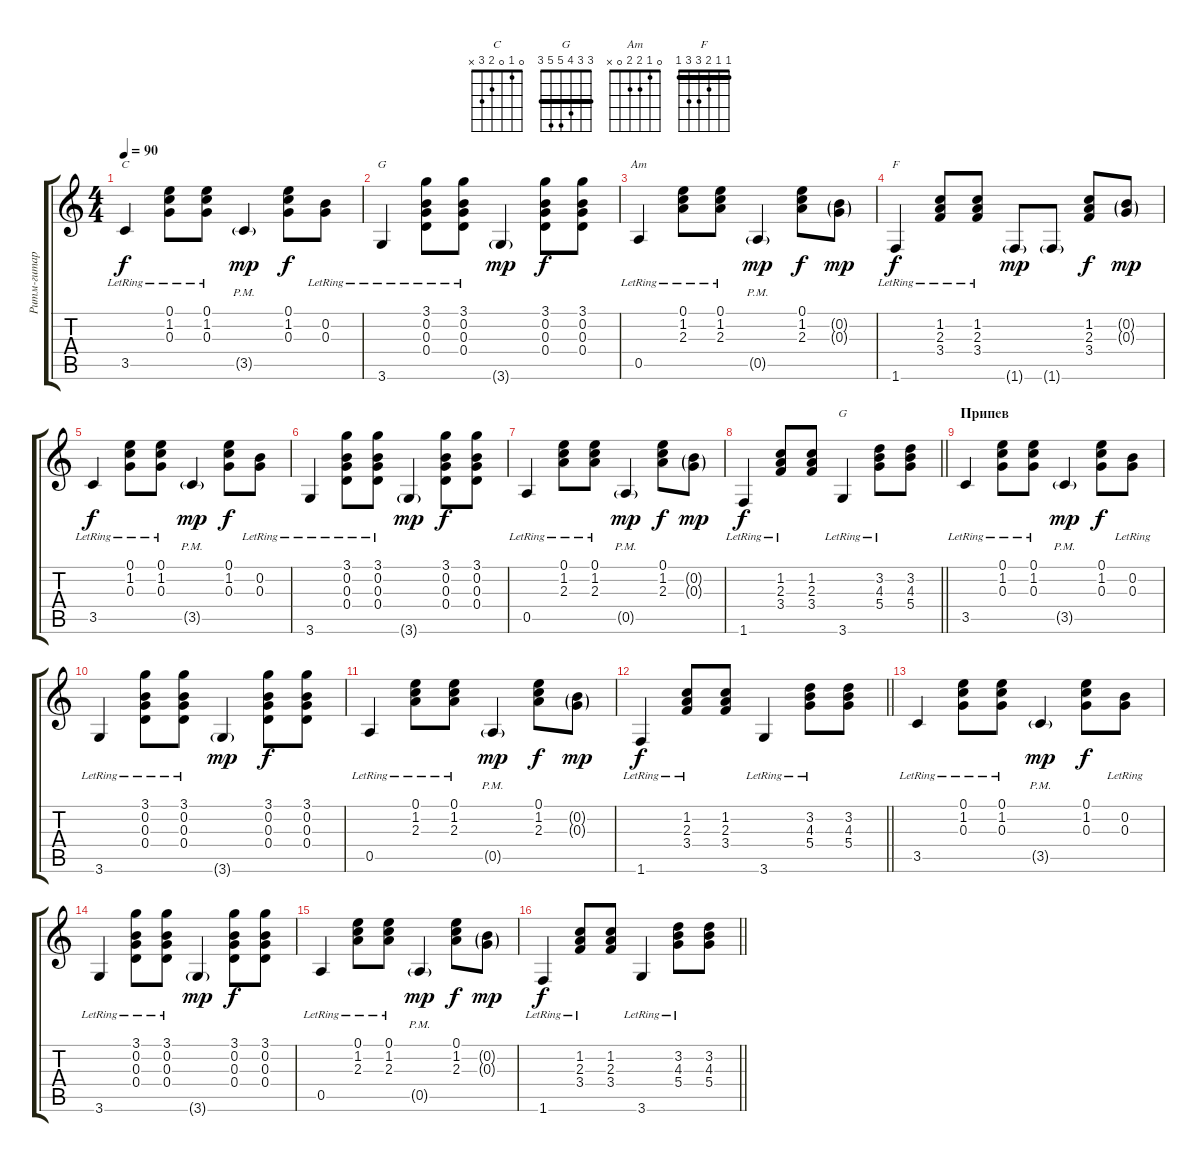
\track ("Ритм-гитара" "Ритм-гитар") {instrument acousticguitarsteel}
\staff {score tabs}
\tuning (E4 B3 G3 D3 A2 E2) {hide}
\chord ("C" 0 1 0 2 3 x)
\chord ("G" 3 0 0 0 2 3)
\chord ("Am" 0 1 2 2 0 x)
\chord ("F" 1 1 2 3 3 1) {barre 1}
\chord ("G" 3 3 4 5 5 3) {barre 3}
\ts (4 4)
\tempo 90
\clef g2
\ks c
3.5{lr}.4{ch "C" dy f} (0.1{lr} 1.2{lr} 0.3{lr}).8 (0.1{lr} 1.2{lr} 0.3{lr}).8 3.5{g pm}.4{dy mp} (0.1 1.2 0.3).8{dy f} (0.2{lr} 0.3{lr}).8 |
3.6{lr}.4{ch "G"} (3.1{lr} 0.2{lr} 0.3{lr} 0.4{lr}).8 (3.1{lr} 0.2{lr} 0.3{lr} 0.4{lr}).8 3.6{g}.4{dy mp} (3.1 0.2 0.3 0.4).8{dy f} (3.1 0.2 0.3 0.4).8 |
0.5{lr}.4{ch "Am"} (0.1{lr} 1.2{lr} 2.3{lr}).8 (0.1{lr} 1.2{lr} 2.3{lr}).8 0.5{g pm}.4{dy mp} (0.1 1.2 2.3).8{dy f} (0.2{g} 0.3{g}).8{dy mp} |
1.6{lr}.4{ch "F" dy f} (1.2{lr} 2.3{lr} 3.4{lr}).8 (1.2{lr} 2.3{lr} 3.4{lr}).8 1.6{g}.8{dy mp} 1.6{g}.8 (1.2 2.3 3.4).8{dy f} (0.2{g} 0.3{g}).8{dy mp} |
3.5{lr}.4{dy f} (0.1{lr} 1.2{lr} 0.3{lr}).8 (0.1{lr} 1.2{lr} 0.3{lr}).8 3.5{g pm}.4{dy mp} (0.1 1.2 0.3).8{dy f} (0.2{lr} 0.3{lr}).8 |
3.6{lr}.4 (3.1{lr} 0.2{lr} 0.3{lr} 0.4{lr}).8 (3.1{lr} 0.2{lr} 0.3{lr} 0.4{lr}).8 3.6{g}.4{dy mp} (3.1 0.2 0.3 0.4).8{dy f} (3.1 0.2 0.3 0.4).8 |
0.5{lr}.4 (0.1{lr} 1.2{lr} 2.3{lr}).8 (0.1{lr} 1.2{lr} 2.3{lr}).8 0.5{g pm}.4{dy mp} (0.1 1.2 2.3).8{dy f} (0.2{g} 0.3{g}).8{dy mp} |
\barLineRight lightlight
1.6{lr}.4{dy f} (1.2{lr} 2.3{lr} 3.4{lr}).8 (1.2 2.3 3.4).8 3.6{lr}.4{ch "G"} (3.2{lr} 4.3{lr} 5.4{lr}).8 (3.2 4.3 5.4).8 |
\section ("" "Припев")
3.5{lr}.4 (0.1{lr} 1.2{lr} 0.3{lr}).8 (0.1{lr} 1.2{lr} 0.3{lr}).8 3.5{g pm}.4{dy mp} (0.1 1.2 0.3).8{dy f} (0.2{lr} 0.3{lr}).8 |
3.6{lr}.4 (3.1{lr} 0.2{lr} 0.3{lr} 0.4{lr}).8 (3.1{lr} 0.2{lr} 0.3{lr} 0.4{lr}).8 3.6{g}.4{dy mp} (3.1 0.2 0.3 0.4).8{dy f} (3.1 0.2 0.3 0.4).8 |
0.5{lr}.4 (0.1{lr} 1.2{lr} 2.3{lr}).8 (0.1{lr} 1.2{lr} 2.3{lr}).8 0.5{g pm}.4{dy mp} (0.1 1.2 2.3).8{dy f} (0.2{g} 0.3{g}).8{dy mp} |
\barLineRight lightlight
1.6{lr}.4{dy f} (1.2{lr} 2.3{lr} 3.4{lr}).8 (1.2 2.3 3.4).8 3.6{lr}.4 (3.2{lr} 4.3{lr} 5.4{lr}).8 (3.2 4.3 5.4).8 |
3.5{lr}.4 (0.1{lr} 1.2{lr} 0.3{lr}).8 (0.1{lr} 1.2{lr} 0.3{lr}).8 3.5{g pm}.4{dy mp} (0.1 1.2 0.3).8{dy f} (0.2{lr} 0.3{lr}).8 |
3.6{lr}.4 (3.1{lr} 0.2{lr} 0.3{lr} 0.4{lr}).8 (3.1{lr} 0.2{lr} 0.3{lr} 0.4{lr}).8 3.6{g}.4{dy mp} (3.1 0.2 0.3 0.4).8{dy f} (3.1 0.2 0.3 0.4).8 |
0.5{lr}.4 (0.1{lr} 1.2{lr} 2.3{lr}).8 (0.1{lr} 1.2{lr} 2.3{lr}).8 0.5{g pm}.4{dy mp} (0.1 1.2 2.3).8{dy f} (0.2{g} 0.3{g}).8{dy mp} |
\barLineRight lightlight
1.6{lr}.4{dy f} (1.2{lr} 2.3{lr} 3.4{lr}).8 (1.2 2.3 3.4).8 3.6{lr}.4 (3.2{lr} 4.3{lr} 5.4{lr}).8 (3.2 4.3 5.4).8
